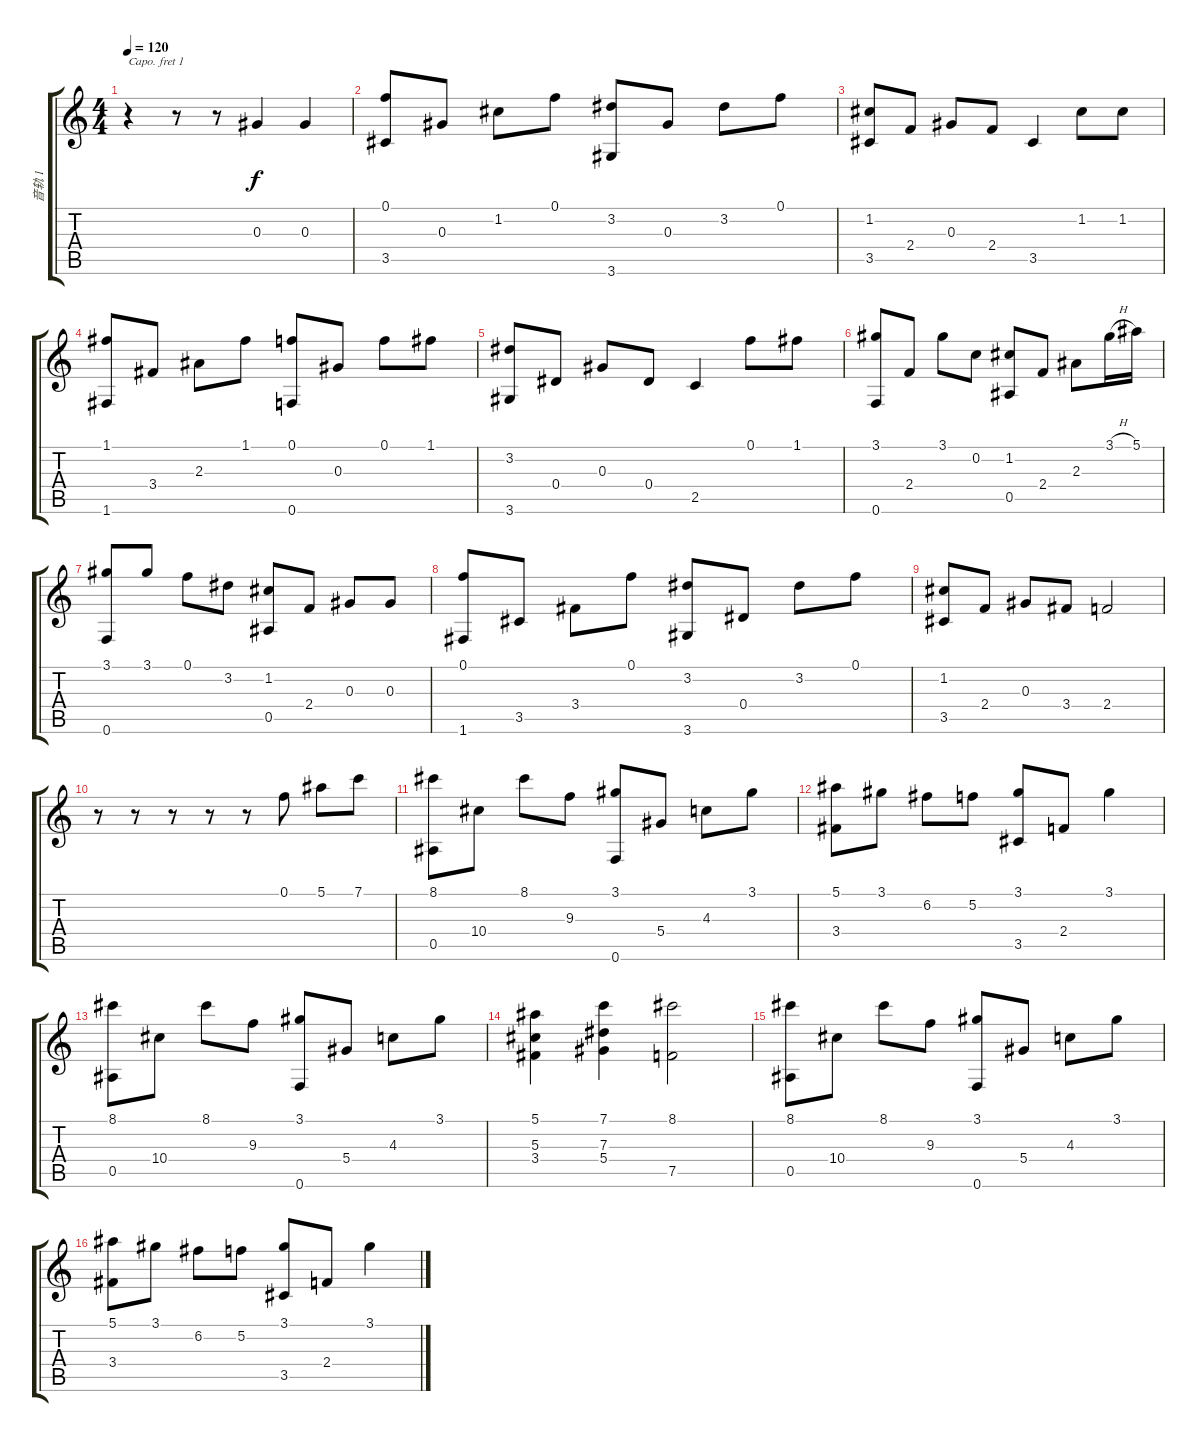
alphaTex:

\track ("音轨 1" "音轨 1") {instrument acousticguitarsteel}
\staff {score tabs}
\capo 1
\tuning (E4 B3 G3 D3 A2 E2) {hide}
\ts (4 4)
\tempo 120
\clef g2
\ks c
r.4{dy f} r.8 r.8 0.3.4 0.3.4 |
(0.1 3.5).8 0.3.8 1.2.8 0.1.8 (3.2 3.6).8 0.3.8 3.2.8 0.1.8 |
(1.2 3.5).8 2.4.8 0.3.8 2.4.8 3.5.4 1.2.8 1.2.8 |
(1.1 1.6).8 3.4.8 2.3.8 1.1.8 (0.1 0.6).8 0.3.8 0.1.8 1.1.8 |
(3.2 3.6).8 0.4.8 0.3.8 0.4.8 2.5.4 0.1.8 1.1.8 |
(3.1 0.6).8 2.4.8 3.1.8 0.2.8 (1.2 0.5).8 2.4.8 2.3.8 3.1{h}.16 5.1.16 |
(3.1 0.6).8 3.1.8 0.1.8 3.2.8 (1.2 0.5).8 2.4.8 0.3.8 0.3.8 |
(0.1 1.6).8 3.5.8 3.4.8 0.1.8 (3.2 3.6).8 0.4.8 3.2.8 0.1.8 |
(1.2 3.5).8 2.4.8 0.3.8 3.4.8 2.4.2 |
r.8 r.8 r.8 r.8 r.8 0.1.8 5.1.8 7.1.8 |
(8.1 0.5).8 10.4.8 8.1.8 9.3.8 (3.1 0.6).8 5.4.8 4.3.8 3.1.8 |
(5.1 3.4).8 3.1.8 6.2.8 5.2.8 (3.1 3.5).8 2.4.8 3.1.4 |
(8.1 0.5).8 10.4.8 8.1.8 9.3.8 (3.1 0.6).8 5.4.8 4.3.8 3.1.8 |
(5.1 5.3 3.4).4 (7.1 7.3 5.4).4 (8.1 7.5).2 |
(8.1 0.5).8 10.4.8 8.1.8 9.3.8 (3.1 0.6).8 5.4.8 4.3.8 3.1.8 |
(5.1 3.4).8 3.1.8 6.2.8 5.2.8 (3.1 3.5).8 2.4.8 3.1.4
